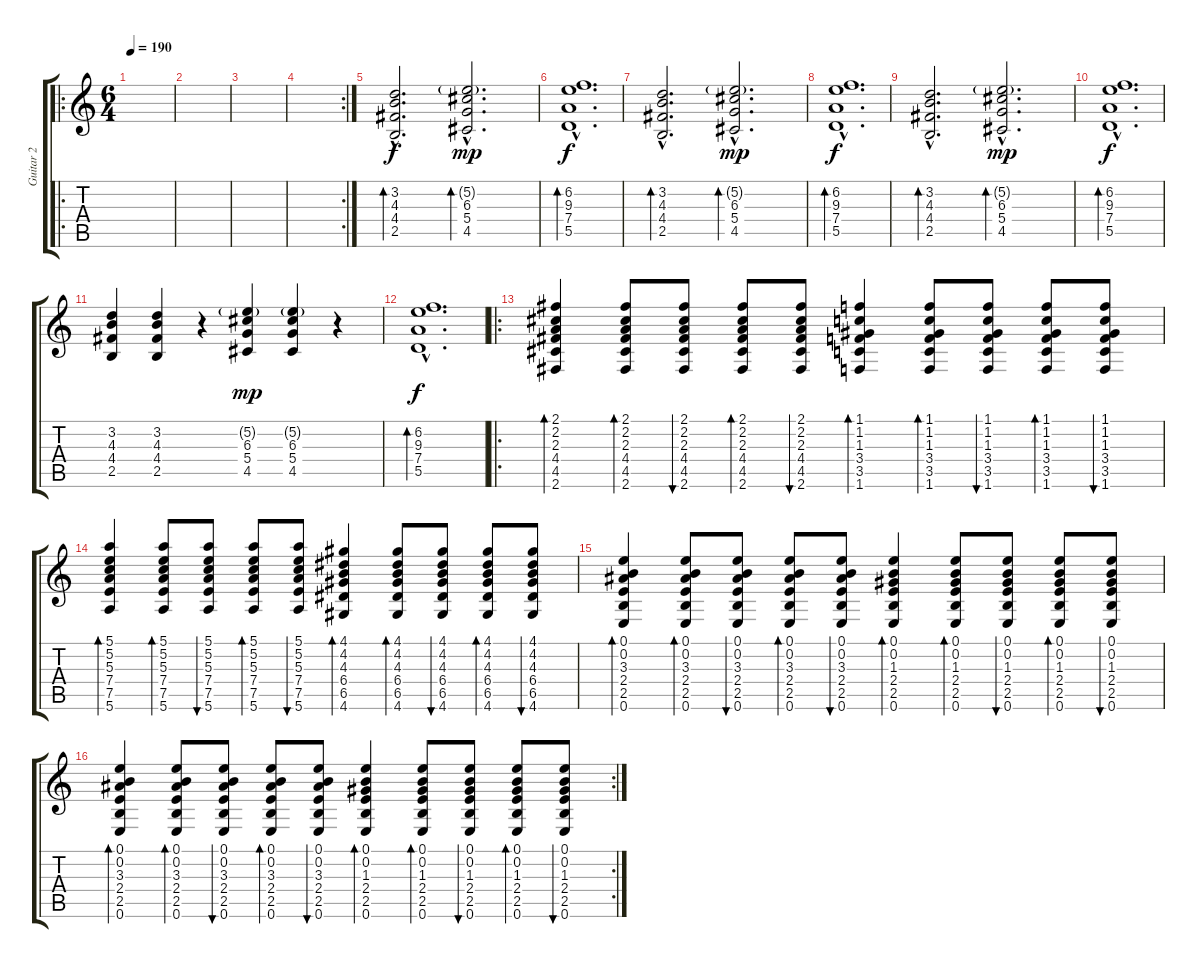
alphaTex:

\track ("Guitar 2" "Guitar 2") {instrument distortionguitar}
\staff {score tabs}
\tuning (E4 B3 G3 D3 A2 E2) {hide}
\ro
\ts (6 4)
\tempo 190
\clef g2
\ks c
|
|
|
\rc 2
|
(3.2{hac} 4.3{hac} 4.4{hac} 2.5{hac}).2{d bd 240 volume 10 instrument distortionguitar} (5.2{g hac} 6.3{hac} 5.4{hac} 4.5{hac}).2{d bd 240 dy mp} |
(6.2{hac} 9.3{hac} 7.4{hac} 5.5{hac}).1{d bd 240 dy f} |
(3.2{hac} 4.3{hac} 4.4{hac} 2.5{hac}).2{d bd 240 volume 10 instrument distortionguitar} (5.2{g hac} 6.3{hac} 5.4{hac} 4.5{hac}).2{d bd 240 dy mp} |
(6.2{hac} 9.3{hac} 7.4{hac} 5.5{hac}).1{d bd 240 dy f} |
(3.2{hac} 4.3{hac} 4.4{hac} 2.5{hac}).2{d bd 240 volume 10 instrument distortionguitar} (5.2{g hac} 6.3{hac} 5.4{hac} 4.5{hac}).2{d bd 240 dy mp} |
(6.2{hac} 9.3{hac} 7.4{hac} 5.5{hac}).1{d bd 240 dy f} |
(3.2 4.3 4.4 2.5).4{volume 10 instrument distortionguitar} (3.2 4.3 4.4 2.5).4 r.4 (5.2{g} 6.3 5.4 4.5).4{dy mp} (5.2{g} 6.3 5.4 4.5).4 r.4 |
(6.2{hac} 9.3{hac} 7.4{hac} 5.5{hac}).1{d bd 240 dy f} |
\ro
(2.1 2.2 2.3 4.4 4.5 2.6).4{bd 120 volume 13} (2.1 2.2 2.3 4.4 4.5 2.6).8{bd 120} (2.1 2.2 2.3 4.4 4.5 2.6).8{bu 120} (2.1 2.2 2.3 4.4 4.5 2.6).8{bd 120} (2.1 2.2 2.3 4.4 4.5 2.6).8{bu 120} (1.1 1.2 1.3 3.4 3.5 1.6).4{bd 120} (1.1 1.2 1.3 3.4 3.5 1.6).8{bd 120} (1.1 1.2 1.3 3.4 3.5 1.6).8{bu 120} (1.1 1.2 1.3 3.4 3.5 1.6).8{bd 120} (1.1 1.2 1.3 3.4 3.5 1.6).8{bu 120} |
(5.1 5.2 5.3 7.4 7.5 5.6).4{bd 120} (5.1 5.2 5.3 7.4 7.5 5.6).8{bd 120} (5.1 5.2 5.3 7.4 7.5 5.6).8{bu 120} (5.1 5.2 5.3 7.4 7.5 5.6).8{bd 120} (5.1 5.2 5.3 7.4 7.5 5.6).8{bu 120} (4.1 4.2 4.3 6.4 6.5 4.6).4{bd 120} (4.1 4.2 4.3 6.4 6.5 4.6).8{bd 120} (4.1 4.2 4.3 6.4 6.5 4.6).8{bu 120} (4.1 4.2 4.3 6.4 6.5 4.6).8{bd 120} (4.1 4.2 4.3 6.4 6.5 4.6).8{bu 120} |
(0.1 0.2 3.3 2.4 2.5 0.6).4{bd 120} (0.1 0.2 3.3 2.4 2.5 0.6).8{bd 120} (0.1 0.2 3.3 2.4 2.5 0.6).8{bu 120} (0.1 0.2 3.3 2.4 2.5 0.6).8{bd 120} (0.1 0.2 3.3 2.4 2.5 0.6).8{bu 120} (0.1 0.2 1.3 2.4 2.5 0.6).4{bd 120} (0.1 0.2 1.3 2.4 2.5 0.6).8{bd 120} (0.1 0.2 1.3 2.4 2.5 0.6).8{bu 120} (0.1 0.2 1.3 2.4 2.5 0.6).8{bd 120} (0.1 0.2 1.3 2.4 2.5 0.6).8{bu 120} |
\rc 2
(0.1 0.2 3.3 2.4 2.5 0.6).4{bd 120} (0.1 0.2 3.3 2.4 2.5 0.6).8{bd 120} (0.1 0.2 3.3 2.4 2.5 0.6).8{bu 120} (0.1 0.2 3.3 2.4 2.5 0.6).8{bd 120} (0.1 0.2 3.3 2.4 2.5 0.6).8{bu 120} (0.1 0.2 1.3 2.4 2.5 0.6).4{bd 120} (0.1 0.2 1.3 2.4 2.5 0.6).8{bd 120} (0.1 0.2 1.3 2.4 2.5 0.6).8{bu 120} (0.1 0.2 1.3 2.4 2.5 0.6).8{bd 120} (0.1 0.2 1.3 2.4 2.5 0.6).8{bu 120}
